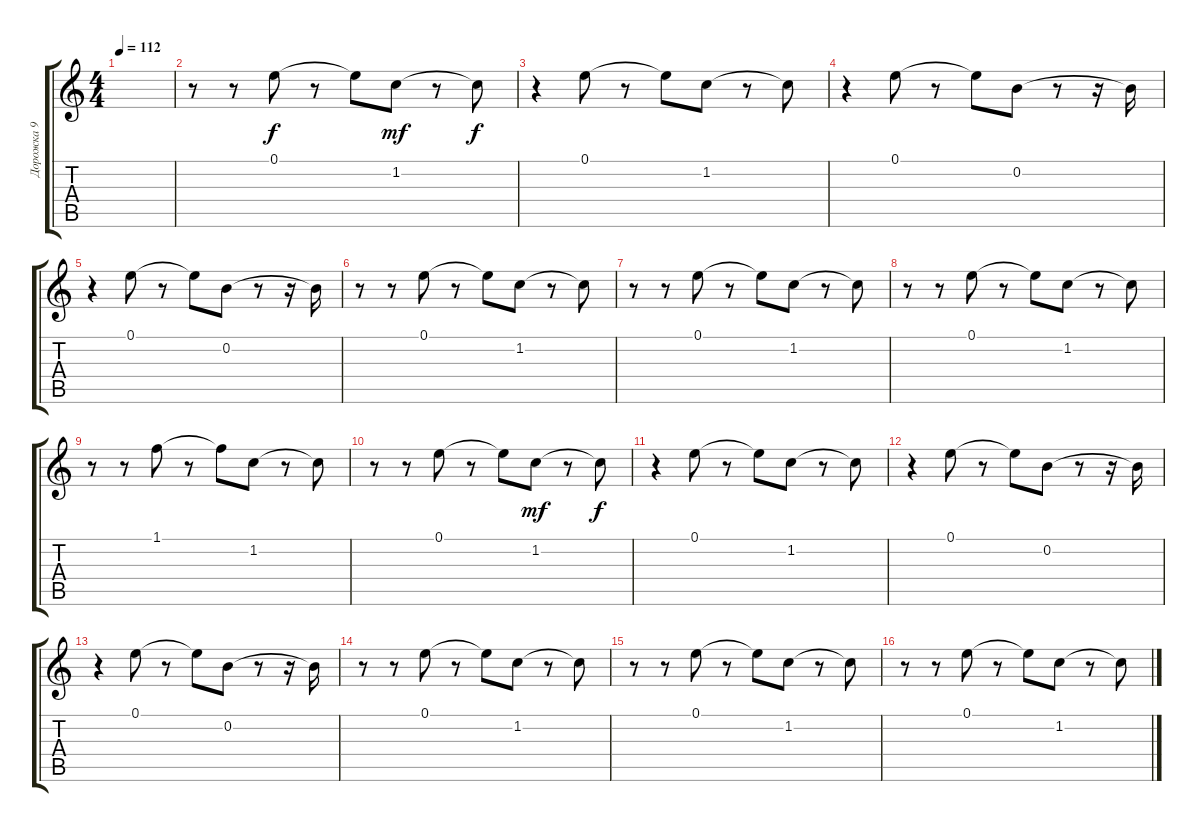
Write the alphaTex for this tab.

\track ("Дорожка 9" "Дорожка 9") {instrument electricguitarmuted}
\staff {score tabs}
\tuning (E4 B3 G3 D3 A2 E2) {hide}
\ts (4 4)
\tempo 112
\clef g2
\ks c
|
r.8 r.8 0.1.8 r.8 0.1{t}.8 1.2.8{dy mf} r.8 1.2{t}.8{dy f} |
r.4 0.1.8 r.8 0.1{t}.8 1.2.8 r.8 1.2{t}.8 |
r.4 0.1.8 r.8 0.1{t}.8 0.2.8 r.8 r.16 0.2{t}.16 |
r.4 0.1.8 r.8 0.1{t}.8 0.2.8 r.8 r.16 0.2{t}.16 |
r.8 r.8 0.1.8 r.8 0.1{t}.8 1.2.8 r.8 1.2{t}.8 |
r.8 r.8 0.1.8 r.8 0.1{t}.8 1.2.8 r.8 1.2{t}.8 |
r.8 r.8 0.1.8 r.8 0.1{t}.8 1.2.8 r.8 1.2{t}.8 |
r.8 r.8 1.1.8 r.8 1.1{t}.8 1.2.8 r.8 1.2{t}.8 |
r.8 r.8 0.1.8 r.8 0.1{t}.8 1.2.8{dy mf} r.8 1.2{t}.8{dy f} |
r.4 0.1.8 r.8 0.1{t}.8 1.2.8 r.8 1.2{t}.8 |
r.4 0.1.8 r.8 0.1{t}.8 0.2.8 r.8 r.16 0.2{t}.16 |
r.4 0.1.8 r.8 0.1{t}.8 0.2.8 r.8 r.16 0.2{t}.16 |
r.8 r.8 0.1.8 r.8 0.1{t}.8 1.2.8 r.8 1.2{t}.8 |
r.8 r.8 0.1.8 r.8 0.1{t}.8 1.2.8 r.8 1.2{t}.8 |
r.8 r.8 0.1.8 r.8 0.1{t}.8 1.2.8 r.8 1.2{t}.8
